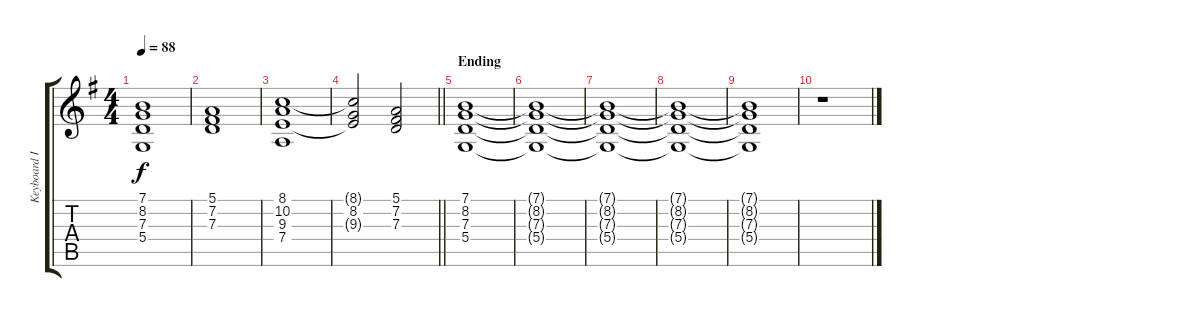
\track ("Keyboard IV" "Keyboard I") {instrument pad2warm}
\staff {score tabs}
\tuning (E4 B3 G3 D3 A2 E2) {hide}
\ts (4 4)
\tempo 88
\clef g2
\ks g
(7.1 8.2 7.3 5.4).1{dy f} |
(5.1 7.2 7.3).1 |
(8.1 10.2 9.3 7.4).1 |
\barLineRight lightlight
(8.1{t} 8.2 9.3{t}).2 (5.1 7.2 7.3).2 |
\section ("" "Ending")
(7.1 8.2 7.3 5.4).1 |
(7.1{t} 8.2{t} 7.3{t} 5.4{t}).1 |
(7.1{t} 8.2{t} 7.3{t} 5.4{t}).1 |
(7.1{t} 8.2{t} 7.3{t} 5.4{t}).1 |
(7.1{t} 8.2{t} 7.3{t} 5.4{t}).1 |
r.1
